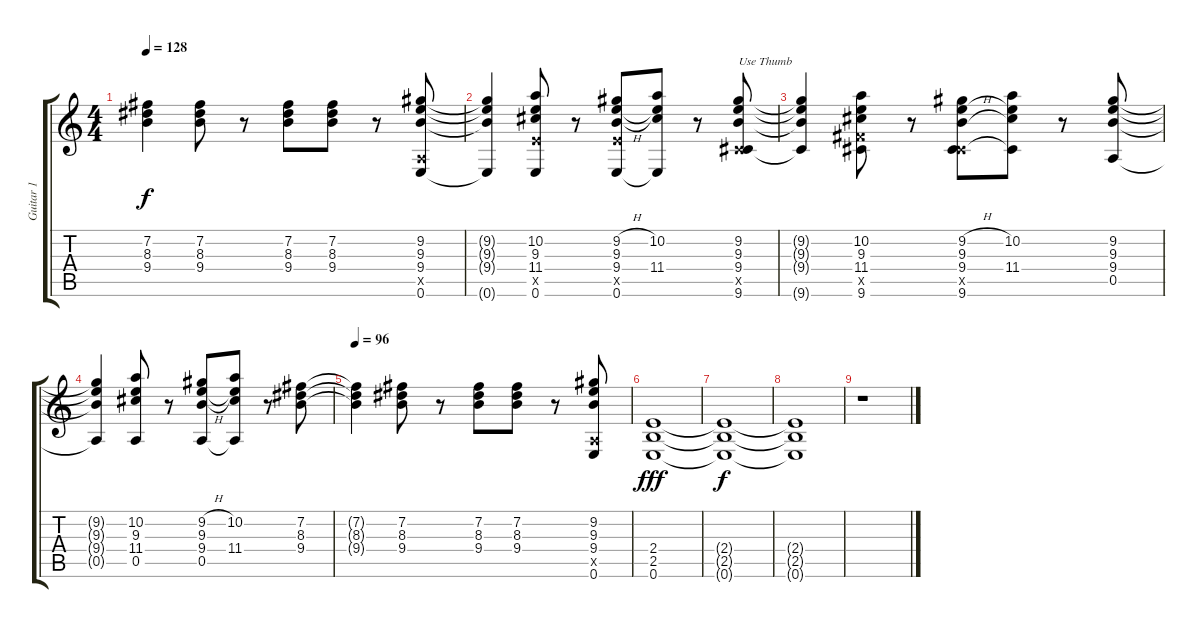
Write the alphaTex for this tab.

\track ("Guitar 1" "Guitar 1") {instrument overdrivenguitar}
\staff {score tabs}
\tuning (E4 B3 G3 D3 A2 E2) {hide}
\ts (4 4)
\tempo 128
\clef g2
\ks c
(7.2{t} 8.3{t} 9.4{t}).4{dy f} (7.2 8.3 9.4).8 r.8 (7.2 8.3 9.4).8 (7.2 8.3 9.4).8 r.8 (9.2 9.3 9.4 0.5{x} 0.6).8 |
(9.2{t} 9.3{t} 9.4{t} 0.6{t}).4 (10.2 9.3 11.4 7.5{x} 0.6).8 r.8 (9.2{h} 9.3 9.4{h} 7.5{x} 0.6).8 (10.2 9.3{t} 11.4 0.6{t}).8 r.8 (9.2 9.3 9.4 4.5{x} 9.6).8{txt "Use Thumb"} |
(9.2{t} 9.3{t} 9.4{t} 9.6{t}).4 (10.2 9.3 11.4 9.5{x} 9.6).8 r.8 (9.2{h} 9.3 9.4{h} 4.5{x} 9.6).8 (10.2 9.3{t} 11.4 9.6{t}).8 r.8 (9.2 9.3 9.4 0.5).8 |
(9.2{t} 9.3{t} 9.4{t} 0.5{t}).4 (10.2 9.3 11.4 0.5).8 r.8 (9.2{h} 9.3 9.4{h} 0.5).8 (10.2 9.3{t} 11.4 0.5{t}).8 r.8 (7.2 8.3 9.4).8 |
\tempo 96
(7.2{t} 8.3{t} 9.4{t}).4 (7.2 8.3 9.4).8 r.8 (7.2 8.3 9.4).8 (7.2 8.3 9.4).8 r.8 (9.2 9.3 9.4 0.5{x} 0.6).8 |
(2.4 2.5 0.6).1{dy fff} |
(2.4{t} 2.5{t} 0.6{t}).1{dy f} |
(2.4{t} 2.5{t} 0.6{t}).1 |
r.1
